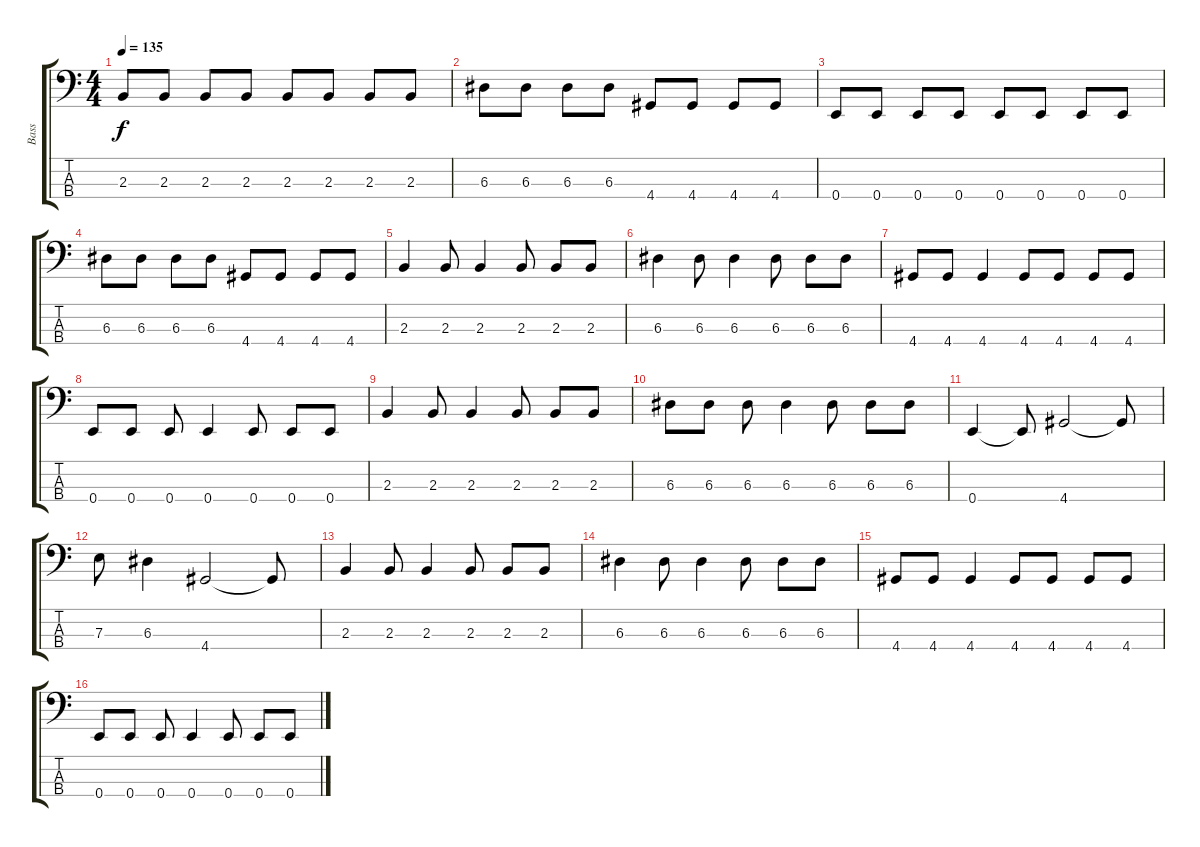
\track ("Bass" "Bass") {instrument electricbassfinger}
\staff {score tabs}
\tuning (G2 D2 A1 E1) {hide}
\ts (4 4)
\tempo 135
\clef f4
\ks c
2.3.8{dy f} 2.3.8 2.3.8 2.3.8 2.3.8 2.3.8 2.3.8 2.3.8 |
6.3.8 6.3.8 6.3.8 6.3.8 4.4.8 4.4.8 4.4.8 4.4.8 |
0.4.8 0.4.8 0.4.8 0.4.8 0.4.8 0.4.8 0.4.8 0.4.8 |
6.3.8 6.3.8 6.3.8 6.3.8 4.4.8 4.4.8 4.4.8 4.4.8 |
2.3.4 2.3.8 2.3.4 2.3.8 2.3.8 2.3.8 |
6.3.4 6.3.8 6.3.4 6.3.8 6.3.8 6.3.8 |
4.4.8 4.4.8 4.4.4 4.4.8 4.4.8 4.4.8 4.4.8 |
0.4.8 0.4.8 0.4.8 0.4.4 0.4.8 0.4.8 0.4.8 |
2.3.4 2.3.8 2.3.4 2.3.8 2.3.8 2.3.8 |
6.3.8 6.3.8 6.3.8 6.3.4 6.3.8 6.3.8 6.3.8 |
0.4.4 0.4{t}.8 4.4.2 4.4{t}.8 |
7.3.8 6.3.4 4.4.2 4.4{t}.8 |
2.3.4 2.3.8 2.3.4 2.3.8 2.3.8 2.3.8 |
6.3.4 6.3.8 6.3.4 6.3.8 6.3.8 6.3.8 |
4.4.8 4.4.8 4.4.4 4.4.8 4.4.8 4.4.8 4.4.8 |
0.4.8 0.4.8 0.4.8 0.4.4 0.4.8 0.4.8 0.4.8
